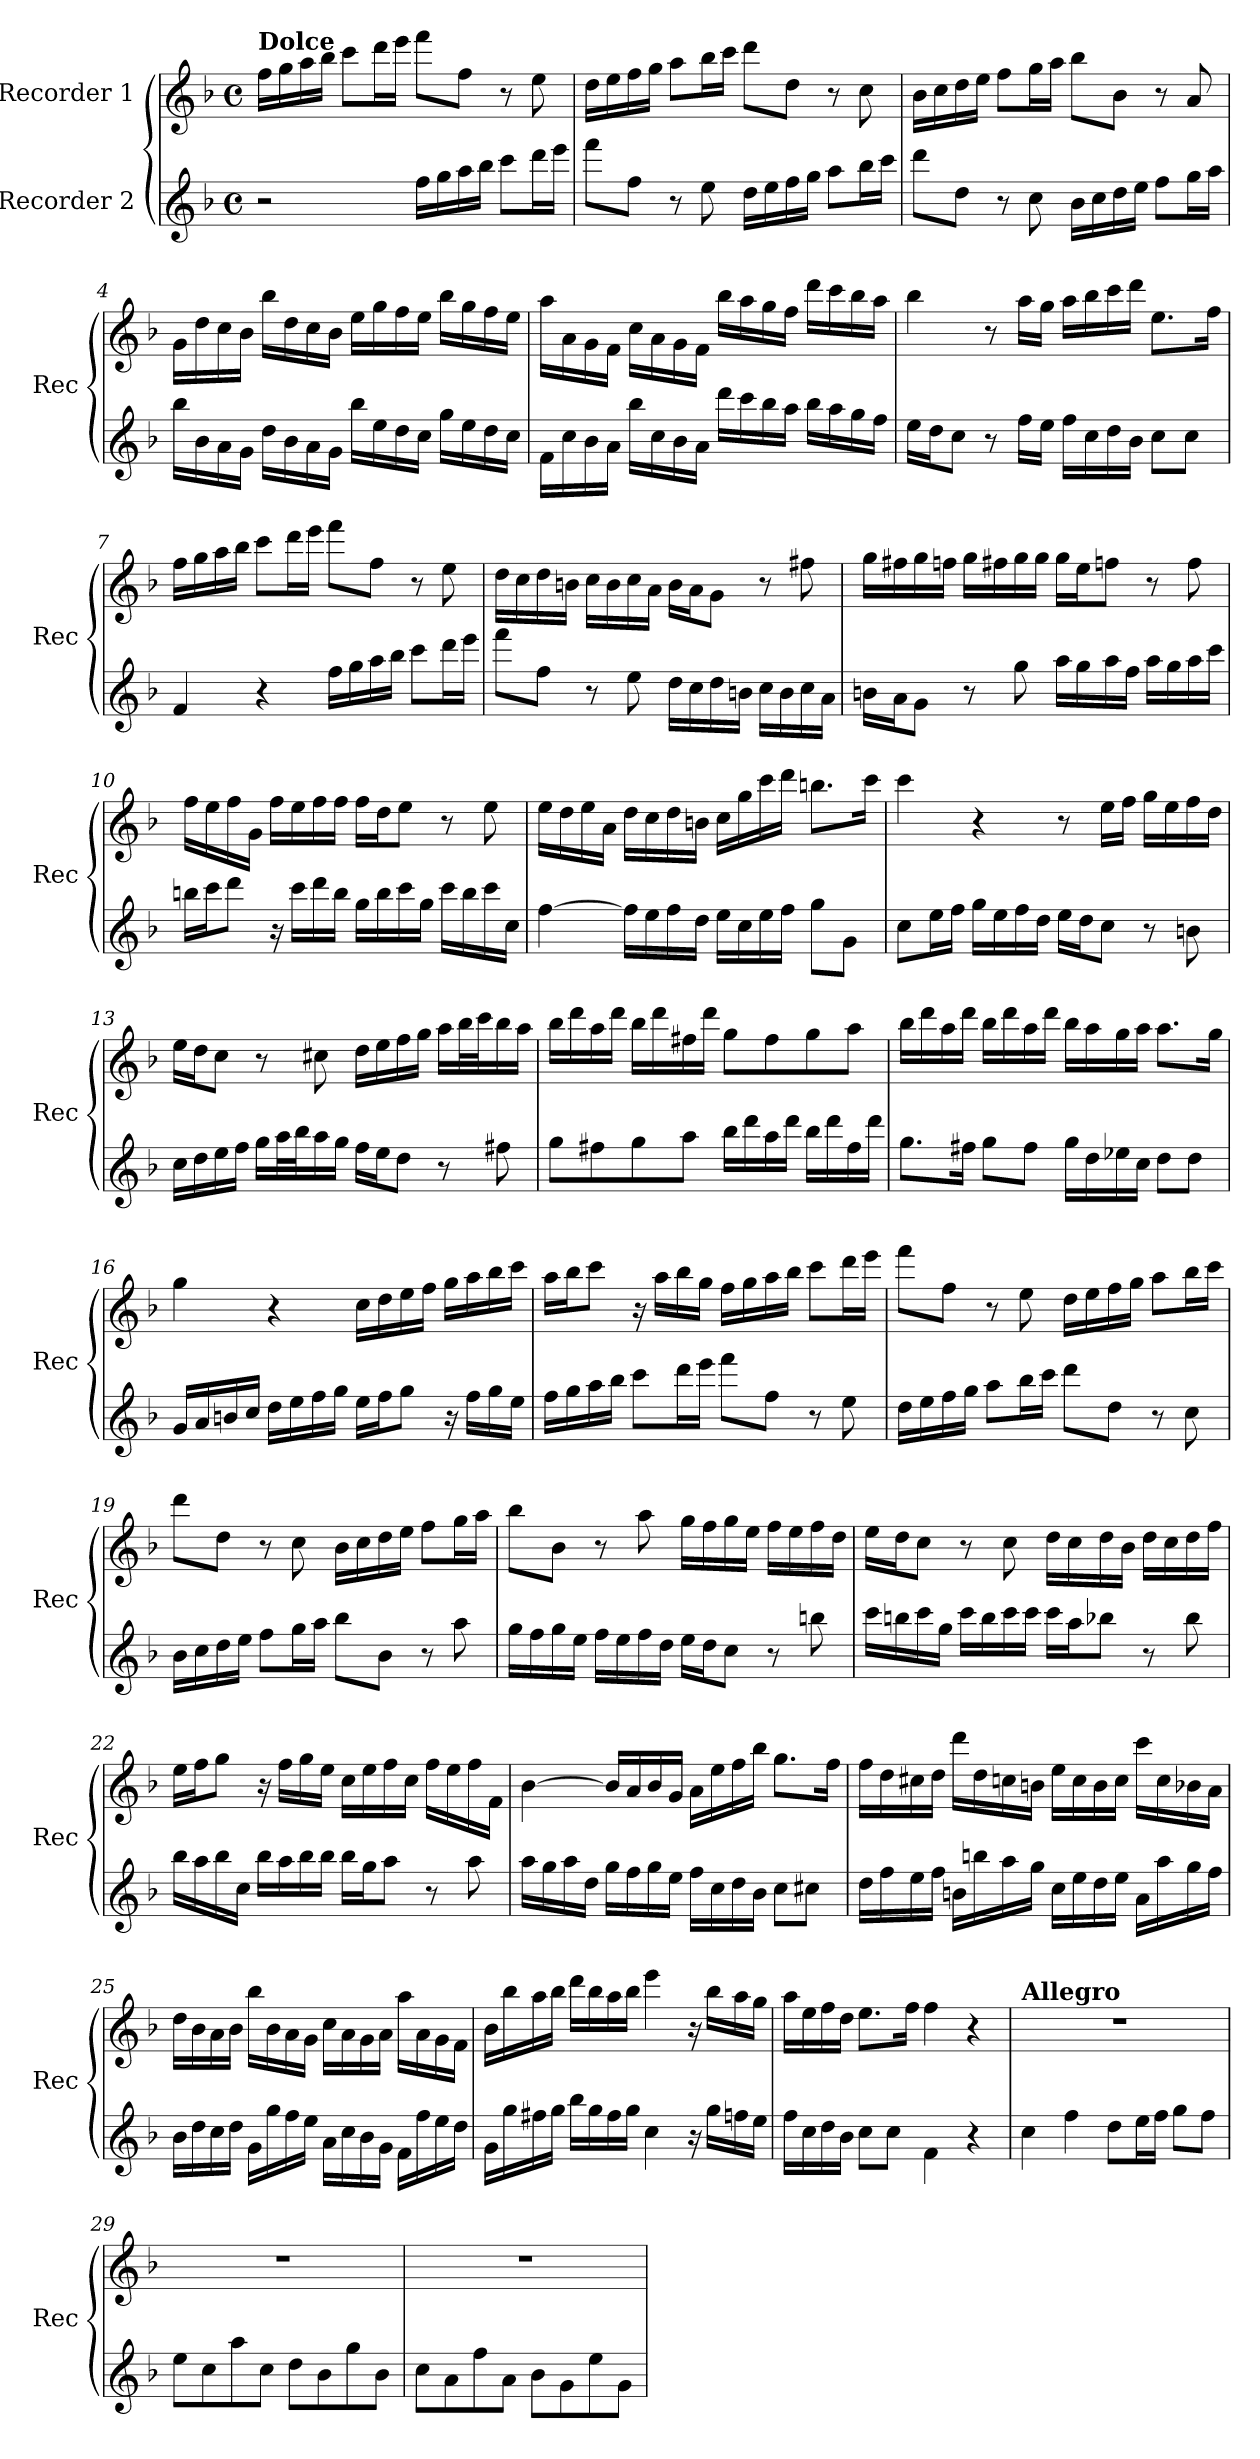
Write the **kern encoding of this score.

**kern	**kern
*part2	*part1
*staff2	*staff1
*I"Recorder 2	*I"Recorder 1
*I'Rec	*I'Rec
*clefG2	*clefG2
*k[b-]	*k[b-]
*M4/4	*M4/4
*met(c)	*met(c)
=1	=1
!	!LO:TX:a:B:t=Dolce
2r	16ff\LL
.	16gg\
.	16aa\
.	16bb-\JJ
.	8ccc\L
.	16ddd\L
.	16eee\JJ
16ff\LL	8fff\L
16gg\	.
16aa\	8ff\J
16bb-\JJ	.
8ccc\L	8r
16ddd\L	8ee\
16eee\JJ	.
=2	=2
8fff\L	16dd\LL
.	16ee\
8ff\J	16ff\
.	16gg\JJ
8r	8aa\L
8ee\	16bb-\L
.	16ccc\JJ
16dd\LL	8ddd\L
16ee\	.
16ff\	8dd\J
16gg\JJ	.
8aa\L	8r
16bb-\L	8cc\
16ccc\JJ	.
=3	=3
8ddd\L	16b-\LL
.	16cc\
8dd\J	16dd\
.	16ee\JJ
8r	8ff\L
8cc\	16gg\L
.	16aa\JJ
16b-\LL	8bb-\L
16cc\	.
16dd\	8b-\J
16ee\JJ	.
8ff\L	8r
16gg\L	8a/
16aa\JJ	.
!!LO:LB:g=z
=4	=4
16bb-\LL	16g\LL
16b-\	16dd\
16a\	16cc\
16g\JJ	16b-\JJ
16dd\LL	16bb-\LL
16b-\	16dd\
16a\	16cc\
16g\JJ	16b-\JJ
16bb-\LL	16ee\LL
16ee\	16gg\
16dd\	16ff\
16cc\JJ	16ee\JJ
16gg\LL	16bb-\LL
16ee\	16gg\
16dd\	16ff\
16cc\JJ	16ee\JJ
=5	=5
16f\LL	16aa\LL
16cc\	16a\
16b-\	16g\
16a\JJ	16f\JJ
16bb-\LL	16cc\LL
16cc\	16a\
16b-\	16g\
16a\JJ	16f\JJ
16ddd\LL	16bb-\LL
16ccc\	16aa\
16bb-\	16gg\
16aa\JJ	16ff\JJ
16bb-\LL	16ddd\LL
16aa\	16ccc\
16gg\	16bb-\
16ff\JJ	16aa\JJ
=6	=6
16ee\LL	4bb-\
16dd\J	.
8cc\J	.
8r	8r
16ff\LL	16aa\LL
16ee\JJ	16gg\JJ
16ff\LL	16aa\LL
16cc\	16bb-\
16dd\	16ccc\
16b-\JJ	16ddd\JJ
8cc\L	8.ee\L
8cc\J	.
.	16ff\Jk
!!LO:LB:g=z
=7	=7
4f/	16ff\LL
.	16gg\
.	16aa\
.	16bb-\JJ
4r	8ccc\L
.	16ddd\L
.	16eee\JJ
16ff\LL	8fff\L
16gg\	.
16aa\	8ff\J
16bb-\JJ	.
8ccc\L	8r
16ddd\L	8ee\
16eee\JJ	.
=8	=8
8fff\L	16dd\LL
.	16cc\
8ff\J	16dd\
.	16bn\JJ
8r	16cc\LL
.	16b\
8ee\	16cc\
.	16a\JJ
16dd\LL	16b\LL
16cc\	16a\J
16dd\	8g\J
16bn\JJ	.
16cc\LL	8r
16b\	.
16cc\	8ff#X\
16a\JJ	.
=9	=9
16bn\LL	16gg\LL
16a\J	16ff#X\
8g\J	16gg\
.	16ffn\JJ
8r	16gg\LL
.	16ff#X\
8gg\	16gg\
.	16gg\JJ
16aa\LL	16gg\LL
16gg\	16ee\J
16aa\	8ffn\J
16ff\JJ	.
16aa\LL	8r
16gg\	.
16aa\	8ff\
16ccc\JJ	.
!!LO:LB:g=z
=10	=10
16bbn\LL	16ff\LL
16ccc\J	16ee\
8ddd\J	16ff\
.	16g\JJ
16r	16ff\LL
16ccc\LL	16ee\
16ddd\	16ff\
16bb\JJ	16ff\JJ
16gg\LL	16ff\LL
16bb\	16dd\J
16ccc\	8ee\J
16gg\JJ	.
16ccc\LL	8r
16bb\	.
16ccc\	8ee\
16cc\JJ	.
=11	=11
[4ff\	16ee\LL
.	16dd\
.	16ee\
.	16a\JJ
16ff\LL]	16dd\LL
16ee\	16cc\
16ff\	16dd\
16dd\JJ	16bn\JJ
16ee\LL	16cc\LL
16cc\	16gg\
16ee\	16ccc\
16ff\JJ	16ddd\JJ
8gg\L	8.bbn\L
8g\J	.
.	16ccc\Jk
=12	=12
8cc\L	4ccc\
16ee\L	.
16ff\JJ	.
16gg\LL	4r
16ee\	.
16ff\	.
16dd\JJ	.
16ee\LL	8r
16dd\J	.
8cc\J	16ee\LL
.	16ff\JJ
8r	16gg\LL
.	16ee\
8bn\	16ff\
.	16dd\JJ
!!LO:LB:g=z
=13	=13
16cc\LL	16ee\LL
16dd\	16dd\J
16ee\	8cc\J
16ff\JJ	.
16gg\LL	8r
32aa\L	.
32bb-\J	.
16aa\	8cc#X\
16gg\JJ	.
16ff\LL	16dd\LL
16ee\J	16ee\
8dd\J	16ff\
.	16gg\JJ
8r	16aa\LL
.	32bb-\L
.	32ccc\J
8ff#X\	16bb-\
.	16aa\JJ
=14	=14
8gg\L	16bb-\LL
.	16ddd\
8ff#X\	16aa\
.	16ddd\JJ
8gg\	16bb-\LL
.	16ddd\
8aa\J	16ff#X\
.	16ddd\JJ
16bb-\LL	8gg\L
16ddd\	.
16aa\	8ff#\
16ddd\JJ	.
16bb-\LL	8gg\
16ddd\	.
16ff#\	8aa\J
16ddd\JJ	.
!!LO:PB:g=z
=15	=15
8.gg\L	16bb-\LL
.	16ddd\
.	16aa\
16ff#X\Jk	16ddd\JJ
8gg\L	16bb-\LL
.	16ddd\
8ff#\J	16aa\
.	16ddd\JJ
16gg\LL	16bb-\LL
16dd\	16aa\
16ee-X\	16gg\
16cc\JJ	16aa\JJ
8dd\L	8.aa\L
8dd\J	.
.	16gg\Jk
=16	=16
16g/LL	4gg\
16a/	.
16bn/	.
16cc/JJ	.
16dd\LL	4r
16ee\	.
16ff\	.
16gg\JJ	.
16ee\LL	16cc\LL
16ff\J	16dd\
8gg\J	16ee\
.	16ff\JJ
16r	16gg\LL
16ff\LL	16aa\
16gg\	16bb-\
16ee\JJ	16ccc\JJ
=17	=17
16ff\LL	16aa\LL
16gg\	16bb-\J
16aa\	8ccc\J
16bb-\JJ	.
8ccc\L	16r
.	16aa\LL
16ddd\L	16bb-\
16eee\JJ	16gg\JJ
8fff\L	16ff\LL
.	16gg\
8ff\J	16aa\
.	16bb-\JJ
8r	8ccc\L
8ee\	16ddd\L
.	16eee\JJ
!!LO:LB:g=z
=18	=18
16dd\LL	8fff\L
16ee\	.
16ff\	8ff\J
16gg\JJ	.
8aa\L	8r
16bb-\L	8ee\
16ccc\JJ	.
8ddd\L	16dd\LL
.	16ee\
8dd\J	16ff\
.	16gg\JJ
8r	8aa\L
8cc\	16bb-\L
.	16ccc\JJ
=19	=19
16b-\LL	8ddd\L
16cc\	.
16dd\	8dd\J
16ee\JJ	.
8ff\L	8r
16gg\L	8cc\
16aa\JJ	.
8bb-\L	16b-\LL
.	16cc\
8b-\J	16dd\
.	16ee\JJ
8r	8ff\L
8aa\	16gg\L
.	16aa\JJ
=20	=20
16gg\LL	8bb-\L
16ff\	.
16gg\	8b-\J
16ee\JJ	.
16ff\LL	8r
16ee\	.
16ff\	8aa\
16dd\JJ	.
16ee\LL	16gg\LL
16dd\J	16ff\
8cc\J	16gg\
.	16ee\JJ
8r	16ff\LL
.	16ee\
8bbn\	16ff\
.	16dd\JJ
!!LO:LB:g=z
=21	=21
16ccc\LL	16ee\LL
16bbn\	16dd\J
16ccc\	8cc\J
16gg\JJ	.
16ccc\LL	8r
16bb\	.
16ccc\	8cc\
16ccc\JJ	.
16ccc\LL	16dd\LL
16aa\J	16cc\
8bb-X\J	16dd\
.	16b-\JJ
8r	16dd\LL
.	16cc\
8bb-\	16dd\
.	16ff\JJ
=22	=22
16bb-\LL	16ee\LL
16aa\	16ff\J
16bb-\	8gg\J
16cc\JJ	.
16bb-\LL	16r
16aa\	16ff\LL
16bb-\	16gg\
16bb-\JJ	16ee\JJ
16bb-\LL	16cc\LL
16gg\J	16ee\
8aa\J	16ff\
.	16cc\JJ
8r	16ff\LL
.	16ee\
8aa\	16ff\
.	16f\JJ
=23	=23
16aa\LL	[4b-\
16gg\	.
16aa\	.
16dd\JJ	.
16gg\LL	16b-/LL]
16ff\	16a/
16gg\	16b-/
16ee\JJ	16g/JJ
16ff\LL	16a\LL
16cc\	16ee\
16dd\	16ff\
16b-\JJ	16bb-\JJ
8cc\L	8.gg\L
8cc#X\J	.
.	16ff\Jk
!!LO:LB:g=z
=24	=24
16dd\LL	16ff\LL
16ff\	16dd\
16ee\	16cc#X\
16ff\JJ	16dd\JJ
16bn\LL	16ddd\LL
16bbn\	16dd\
16aa\	16ccn\
16gg\JJ	16bn\JJ
16cc\LL	16ee\LL
16ee\	16cc\
16dd\	16b\
16ee\JJ	16cc\JJ
16a\LL	16ccc\LL
16aa\	16cc\
16gg\	16b-X\
16ff\JJ	16a\JJ
=25	=25
16b-\LL	16dd\LL
16dd\	16b-\
16cc\	16a\
16dd\JJ	16b-\JJ
16g\LL	16bb-\LL
16gg\	16b-\
16ff\	16a\
16ee\JJ	16g\JJ
16a\LL	16cc\LL
16cc\	16a\
16b-\	16g\
16g\JJ	16a\JJ
16f\LL	16aa\LL
16ff\	16a\
16ee\	16g\
16dd\JJ	16f\JJ
!!LO:LB:g=z
=26	=26
16g\LL	16b-\LL
16gg\	16bb-\
16ff#X\	16aa\
16gg\JJ	16bb-\JJ
16bb-\LL	16ddd\LL
16gg\	16bb-\
16ff#\	16aa\
16gg\JJ	16bb-\JJ
4cc\	4eee\
16r	16r
16gg\LL	16bb-\LL
16ffn\	16aa\
16ee\JJ	16gg\JJ
=27	=27
16ff\LL	16aa\LL
16cc\	16ee\
16dd\	16ff\
16b-\JJ	16dd\JJ
8cc\L	8.ee\L
8cc\J	.
.	16ff\Jk
4f\	4ff\
4r	4r
!!LO:PB:g=z
=28	=28
!	!LO:TX:a:B:t=Allegro
4cc\	1r
4ff\	.
8dd\L	.
16ee\L	.
16ff\JJ	.
8gg\L	.
8ff\J	.
=29	=29
8ee\L	1r
8cc\	.
8aa\	.
8cc\J	.
8dd\L	.
8b-\	.
8gg\	.
8b-\J	.
=30	=30
8cc\L	1r
8a\	.
8ff\	.
8a\J	.
8b-\L	.
8g\	.
8ee\	.
8g\J	.
=	=
*-	*-
